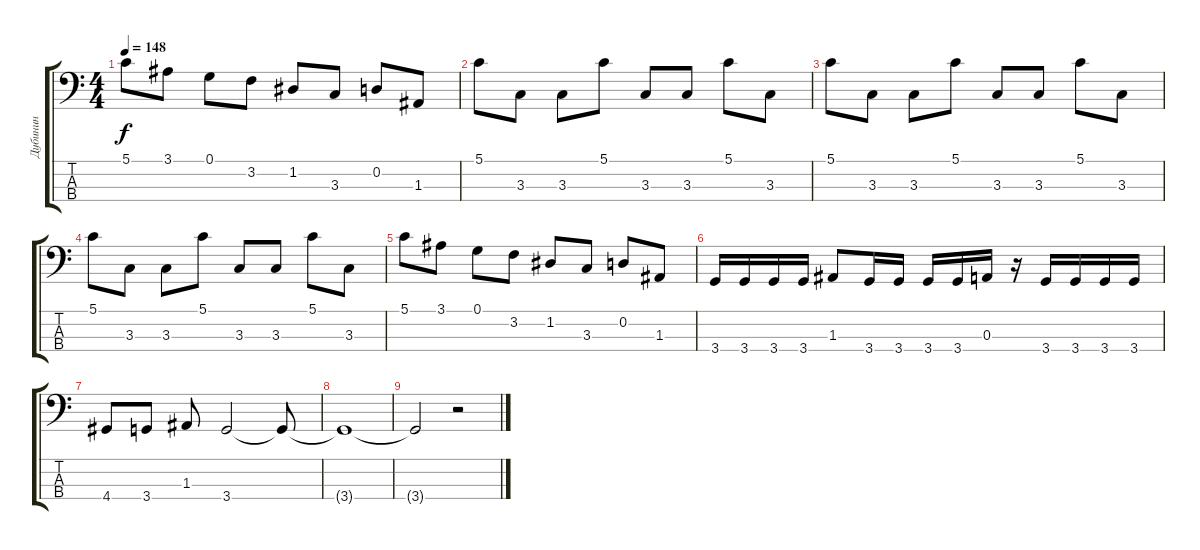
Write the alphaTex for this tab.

\track ("Дубинин" "Дубинин") {instrument electricbassfinger}
\staff {score tabs}
\tuning (G2 D2 A1 E1) {hide}
\ts (4 4)
\tempo 148
\clef f4
\ks c
5.1.8{dy f} 3.1.8 0.1.8 3.2.8 1.2.8 3.3.8 0.2.8 1.3.8 |
5.1.8 3.3.8 3.3.8 5.1.8 3.3.8 3.3.8 5.1.8 3.3.8 |
5.1.8 3.3.8 3.3.8 5.1.8 3.3.8 3.3.8 5.1.8 3.3.8 |
5.1.8 3.3.8 3.3.8 5.1.8 3.3.8 3.3.8 5.1.8 3.3.8 |
5.1.8 3.1.8 0.1.8 3.2.8 1.2.8 3.3.8 0.2.8 1.3.8 |
3.4.16 3.4.16 3.4.16 3.4.16 1.3.8 3.4.16 3.4.16 3.4.16 3.4.16 0.3.16 r.16 3.4.16 3.4.16 3.4.16 3.4.16 |
4.4.8 3.4.8 1.3.8 3.4.2 3.4{t}.8 |
3.4{t}.1 |
3.4{t}.2 r.2
